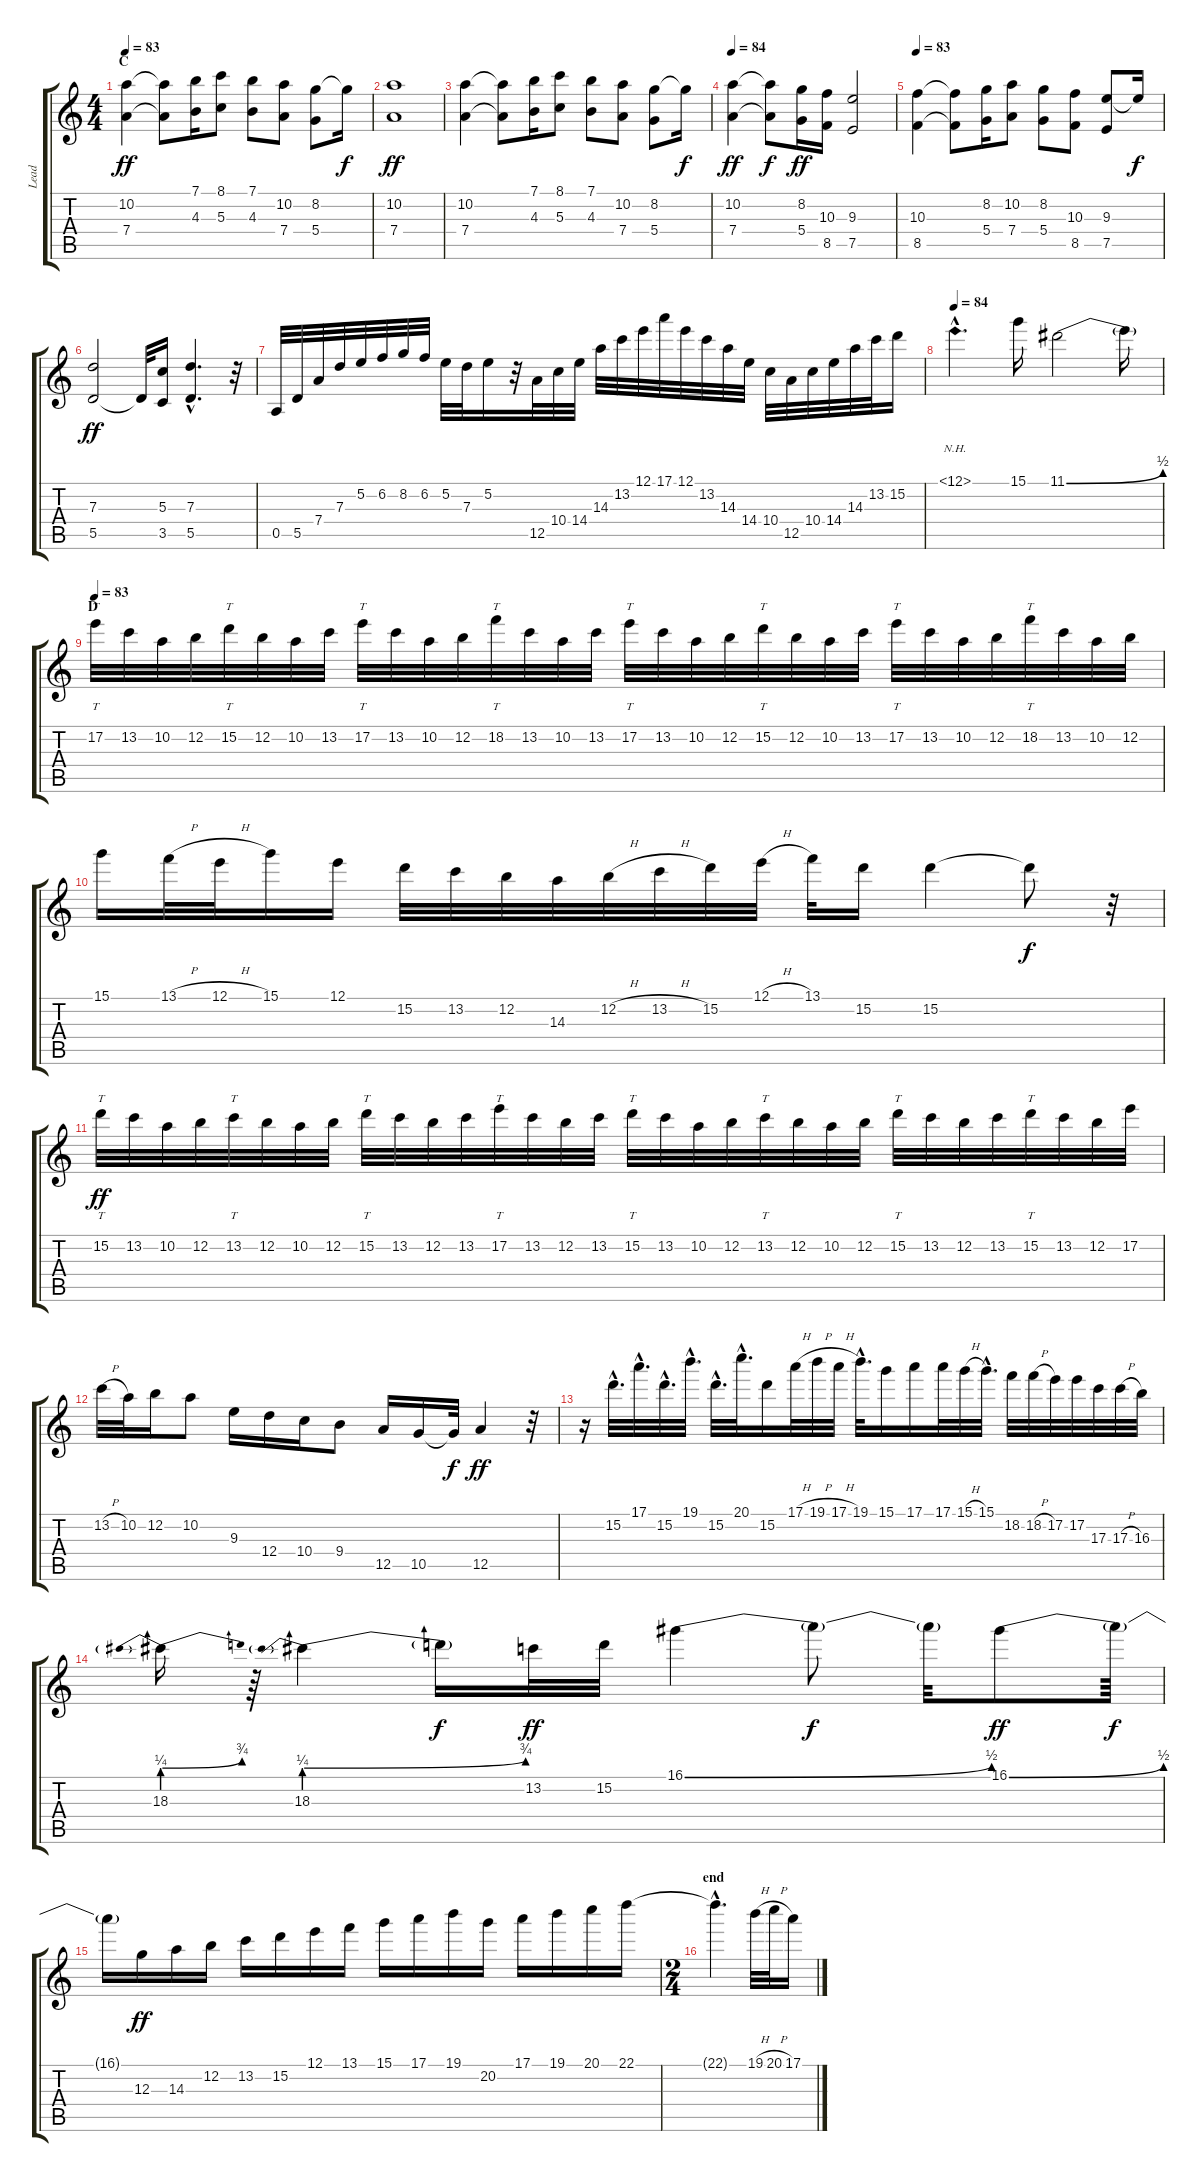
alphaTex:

\track ("Lead" "Lead") {instrument distortionguitar}
\staff {score tabs}
\tuning (E4 B3 G3 D3 A2 E2) {hide}
\ts (4 4)
\section ("" "C")
\tempo 83
\clef g2
\ks c
(10.2 7.4).4{dy ff} (10.2{t} 7.4{t}).8 (7.1 4.3).16 (8.1 5.3).8 (7.1 4.3).8 (10.2 7.4).8 (8.2 5.4).8 8.2{t}.16{dy f} |
(10.2 7.4).1{dy ff} |
(10.2 7.4).4 (10.2{t} 7.4{t}).8 (7.1 4.3).16 (8.1 5.3).8 (7.1 4.3).8 (10.2 7.4).8 (8.2 5.4).8 8.2{t}.16{dy f} |
\tempo 84
(10.2 7.4).4{dy ff} (10.2{t} 7.4{t}).8{dy f} (8.2 5.4).16{dy ff} (10.3 8.5).16 (9.3 7.5).2 |
\tempo 83
(10.3 8.5).4 (10.3{t} 8.5{t}).8 (8.2 5.4).16 (10.2 7.4).8 (8.2 5.4).8 (10.3 8.5).8 (9.3 7.5).8 9.3{t}.16{dy f} |
(7.3 5.5).2{dy ff} 5.5{t}.32 (5.3 3.5).16 (7.3{hac} 5.5{hac}).4{d} r.32 |
0.5.32 5.5.32 7.4.32 7.3.32 5.2.32 6.2.32 8.2.32 6.2.32 5.2.32 7.3.32 5.2.16 r.32 12.5.32 10.4.32 14.4.32 14.3.32 13.2.32 12.1.32 17.1.32 12.1.32 13.2.32 14.3.32 14.4.32 10.4.32 12.5.32 10.4.32 14.4.32 14.3.32 13.2.32 15.2.16 |
\tempo 84
12.1{nh hac}.4{d} 15.1.16 11.1{be (bend 0 0 60 2)}.2 11.1{t}.16 |
\section ("" "D")
\tempo 83
17.2.32{tt} 13.2.32 10.2.32 12.2.32 15.2.32{tt} 12.2.32 10.2.32 13.2.32 17.2.32{tt} 13.2.32 10.2.32 12.2.32 18.2.32{tt} 13.2.32 10.2.32 13.2.32 17.2.32{tt} 13.2.32 10.2.32 12.2.32 15.2.32{tt} 12.2.32 10.2.32 13.2.32 17.2.32{tt} 13.2.32 10.2.32 12.2.32 18.2.32{tt} 13.2.32 10.2.32 12.2.32 |
15.1.16 13.1{h}.32 12.1{h}.32 15.1.16 12.1.16 15.2.32 13.2.32 12.2.32 14.3.32 12.2{h}.32 13.2{h}.32 15.2.32 12.1{h}.32 13.1.32 15.2.16 15.2.4 15.2{t}.8{dy f} r.32 |
15.2.32{tt dy ff} 13.2.32 10.2.32 12.2.32 13.2.32{tt} 12.2.32 10.2.32 12.2.32 15.2.32{tt} 13.2.32 12.2.32 13.2.32 17.2.32{tt} 13.2.32 12.2.32 13.2.32 15.2.32{tt} 13.2.32 10.2.32 12.2.32 13.2.32{tt} 12.2.32 10.2.32 12.2.32 15.2.32{tt} 13.2.32 12.2.32 13.2.32 15.2.32{tt} 13.2.32 12.2.32 17.2.32 |
13.2{h}.32 10.2.32 12.2.16 10.2.8 9.3.16 12.4.16 10.4.16 9.4.8 12.5.16 10.5.16 10.5{t}.32{dy f} 12.5.4{dy ff} r.32 |
r.16 15.2{hac}.32{d} 17.1{hac}.32{d} 15.2{hac}.32{d} 19.1{hac}.32{d} 15.2{hac}.32{d} 20.1{hac}.32{d} 15.2.16 17.1{h}.32 19.1{h}.32 17.1{h}.32 19.1{hac}.32{d} 15.1.16 17.1.16 17.1.32 15.1{h}.32 15.1{hac}.32{d} 18.2.32 18.2{h}.32 17.2.32 17.2.32 17.3.32 17.3{h}.32 16.3.32 |
18.3{be (prebendbend 0 1 60 3)}.16 r.64 18.3{be (prebendbend 0 1 60 3)}.4 18.3{t}.16{dy f} 13.2.32{dy ff} 15.2.32 16.1{be (bend 0 0 60 2)}.4 16.1{t}.8{dy f} 16.1{t}.32 16.1{be (bend 0 0 60 2)}.8{dy ff} 16.1{t}.64{dy f} |
16.1{t}.16 12.3.16{dy ff} 14.3.16 12.2.16 13.2.16 15.2.16 12.1.16 13.1.16 15.1.16 17.1.16 19.1.16 20.2.16 17.1.16 19.1.16 20.1.16 22.1.16 |
\ts (2 4)
\section ("" "end")
22.1{hac t}.4{d} 19.1{h}.32 20.1{h}.32 17.1.16
